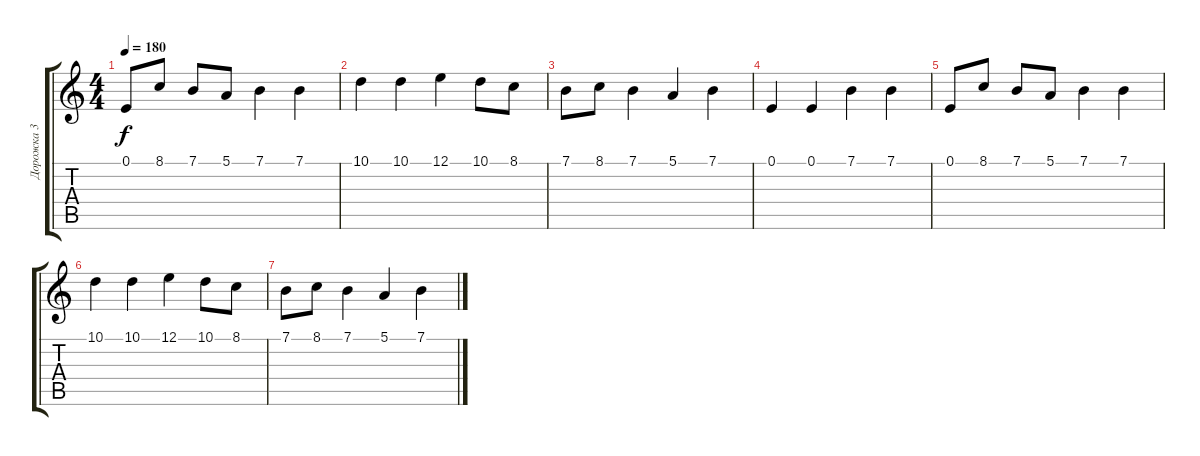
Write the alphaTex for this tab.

\track ("Дорожка 3" "Дорожка 3") {instrument flute}
\staff {score tabs}
\tuning (E4 B3 G3 D3 A2 E2) {hide}
\ts (4 4)
\tempo 180
\clef g2
\ks c
0.1.8{dy f} 8.1.8 7.1.8 5.1.8 7.1.4 7.1.4 |
10.1.4 10.1.4 12.1.4 10.1.8 8.1.8 |
7.1.8 8.1.8 7.1.4 5.1.4 7.1.4 |
0.1.4 0.1.4 7.1.4 7.1.4 |
0.1.8 8.1.8 7.1.8 5.1.8 7.1.4 7.1.4 |
10.1.4 10.1.4 12.1.4 10.1.8 8.1.8 |
7.1.8 8.1.8 7.1.4 5.1.4 7.1.4
